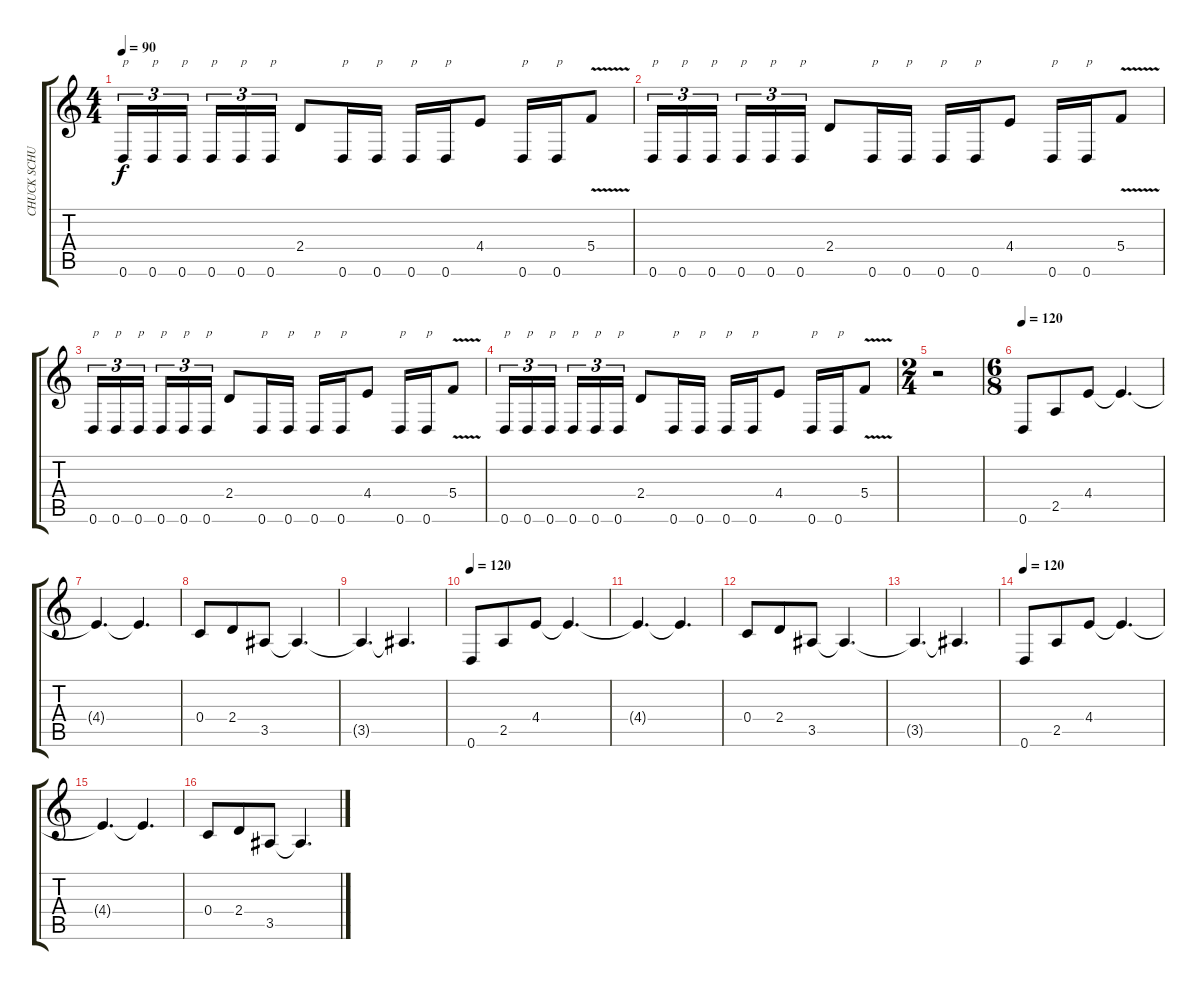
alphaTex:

\track ("CHUCK SCHULDINER" "CHUCK SCHU") {instrument distortionguitar}
\staff {score tabs}
\tuning (D4 A3 F3 C3 G2 D2) {hide}
\ts (4 4)
\tempo 90
\clef g2
\ks c
0.6.16{tu (3 2) txt "p" dy f} 0.6.16{tu (3 2) txt "p"} 0.6.16{tu (3 2) txt "p" beam splitsecondary} 0.6.16{tu (3 2) txt "p"} 0.6.16{tu (3 2) txt "p"} 0.6.16{tu (3 2) txt "p"} 2.4.8 0.6.16{txt "p"} 0.6.16{txt "p"} 0.6.16{txt "p"} 0.6.16{txt "p"} 4.4.8 0.6.16{txt "p"} 0.6.16{txt "p"} 5.4{v}.8 |
0.6.16{tu (3 2) txt "p"} 0.6.16{tu (3 2) txt "p"} 0.6.16{tu (3 2) txt "p" beam splitsecondary} 0.6.16{tu (3 2) txt "p"} 0.6.16{tu (3 2) txt "p"} 0.6.16{tu (3 2) txt "p"} 2.4.8 0.6.16{txt "p"} 0.6.16{txt "p"} 0.6.16{txt "p"} 0.6.16{txt "p"} 4.4.8 0.6.16{txt "p"} 0.6.16{txt "p"} 5.4{v}.8 |
0.6.16{tu (3 2) txt "p"} 0.6.16{tu (3 2) txt "p"} 0.6.16{tu (3 2) txt "p" beam splitsecondary} 0.6.16{tu (3 2) txt "p"} 0.6.16{tu (3 2) txt "p"} 0.6.16{tu (3 2) txt "p"} 2.4.8 0.6.16{txt "p"} 0.6.16{txt "p"} 0.6.16{txt "p"} 0.6.16{txt "p"} 4.4.8 0.6.16{txt "p"} 0.6.16{txt "p"} 5.4{v}.8 |
0.6.16{tu (3 2) txt "p"} 0.6.16{tu (3 2) txt "p"} 0.6.16{tu (3 2) txt "p" beam splitsecondary} 0.6.16{tu (3 2) txt "p"} 0.6.16{tu (3 2) txt "p"} 0.6.16{tu (3 2) txt "p"} 2.4.8 0.6.16{txt "p"} 0.6.16{txt "p"} 0.6.16{txt "p"} 0.6.16{txt "p"} 4.4.8 0.6.16{txt "p"} 0.6.16{txt "p"} 5.4{v}.8 |
\ts (2 4)
r.2 |
\ts (6 8)
\tempo 120
0.6.8 2.5.8 4.4.8 4.4{t}.4{d} |
4.4{t}.4{d} 4.4{t}.4{d} |
0.4.8 2.4.8 3.5.8 3.5{t}.4{d} |
3.5{t}.4{d} 3.5{t}.4{d} |
\tempo 120
0.6.8 2.5.8 4.4.8 4.4{t}.4{d} |
4.4{t}.4{d} 4.4{t}.4{d} |
0.4.8 2.4.8 3.5.8 3.5{t}.4{d} |
3.5{t}.4{d} 3.5{t}.4{d} |
\tempo 120
0.6.8 2.5.8 4.4.8 4.4{t}.4{d} |
4.4{t}.4{d} 4.4{t}.4{d} |
0.4.8 2.4.8 3.5.8 3.5{t}.4{d}
